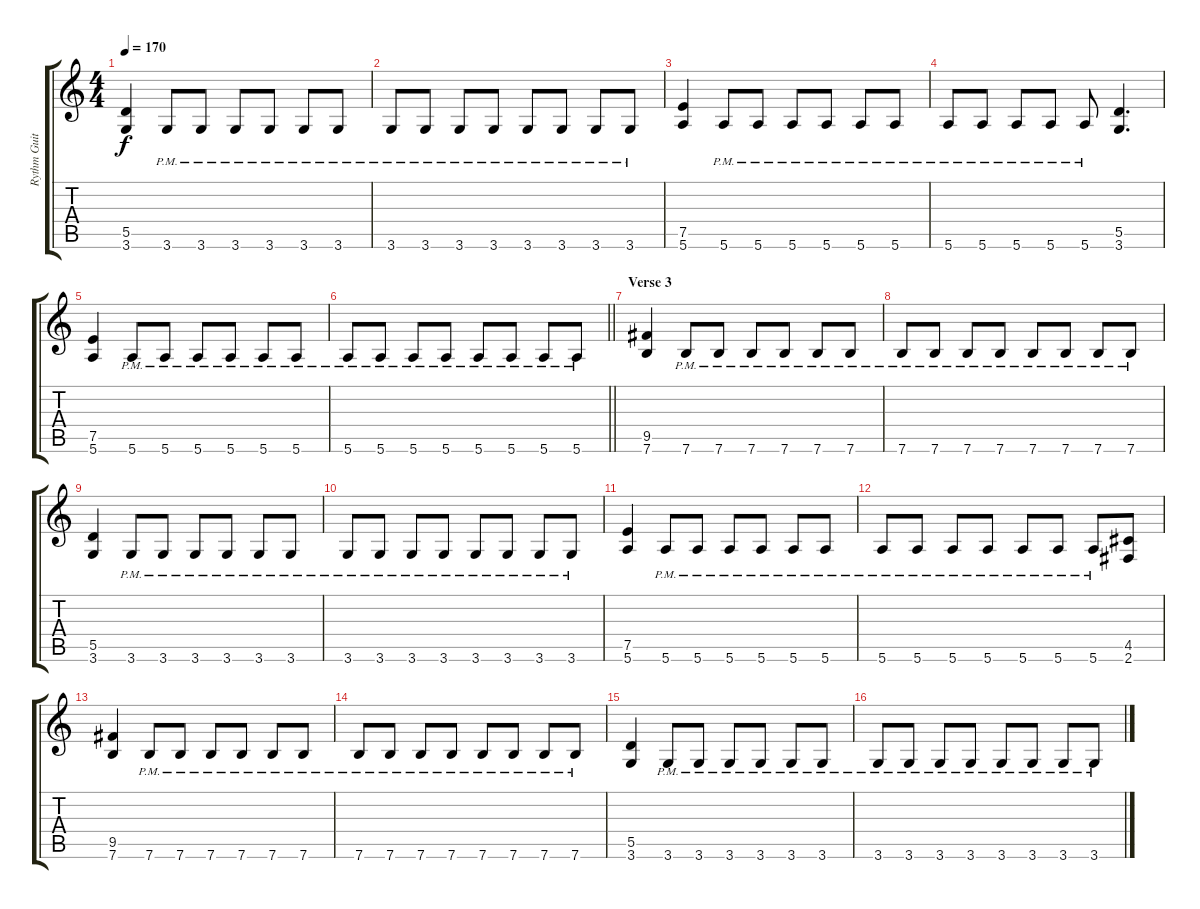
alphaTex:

\track ("Rythm Guitar" "Rythm Guit") {instrument overdrivenguitar}
\staff {score tabs}
\tuning (E4 B3 G3 D3 A2 E2) {hide}
\ts (4 4)
\tempo 170
\clef g2
\ks c
(5.5 3.6).4{dy f} 3.6{pm}.8 3.6{pm}.8 3.6{pm}.8 3.6{pm}.8 3.6{pm}.8 3.6{pm}.8 |
3.6{pm}.8 3.6{pm}.8 3.6{pm}.8 3.6{pm}.8 3.6{pm}.8 3.6{pm}.8 3.6{pm}.8 3.6{pm}.8 |
(7.5 5.6).4 5.6{pm}.8 5.6{pm}.8 5.6{pm}.8 5.6{pm}.8 5.6{pm}.8 5.6{pm}.8 |
5.6{pm}.8 5.6{pm}.8 5.6{pm}.8 5.6{pm}.8 5.6{pm}.8 (5.5 3.6).4{d} |
(7.5 5.6).4 5.6{pm}.8 5.6{pm}.8 5.6{pm}.8 5.6{pm}.8 5.6{pm}.8 5.6{pm}.8 |
\barLineRight lightlight
5.6{pm}.8 5.6{pm}.8 5.6{pm}.8 5.6{pm}.8 5.6{pm}.8 5.6{pm}.8 5.6{pm}.8 5.6{pm}.8 |
\section ("" "Verse 3")
(9.5 7.6).4 7.6{pm}.8 7.6{pm}.8 7.6{pm}.8 7.6{pm}.8 7.6{pm}.8 7.6{pm}.8 |
7.6{pm}.8 7.6{pm}.8 7.6{pm}.8 7.6{pm}.8 7.6{pm}.8 7.6{pm}.8 7.6{pm}.8 7.6{pm}.8 |
(5.5 3.6).4 3.6{pm}.8 3.6{pm}.8 3.6{pm}.8 3.6{pm}.8 3.6{pm}.8 3.6{pm}.8 |
3.6{pm}.8 3.6{pm}.8 3.6{pm}.8 3.6{pm}.8 3.6{pm}.8 3.6{pm}.8 3.6{pm}.8 3.6{pm}.8 |
(7.5 5.6).4 5.6{pm}.8 5.6{pm}.8 5.6{pm}.8 5.6{pm}.8 5.6{pm}.8 5.6{pm}.8 |
5.6{pm}.8 5.6{pm}.8 5.6{pm}.8 5.6{pm}.8 5.6{pm}.8 5.6{pm}.8 5.6{pm}.8 (4.5 2.6).8 |
(9.5 7.6).4 7.6{pm}.8 7.6{pm}.8 7.6{pm}.8 7.6{pm}.8 7.6{pm}.8 7.6{pm}.8 |
7.6{pm}.8 7.6{pm}.8 7.6{pm}.8 7.6{pm}.8 7.6{pm}.8 7.6{pm}.8 7.6{pm}.8 7.6{pm}.8 |
(5.5 3.6).4 3.6{pm}.8 3.6{pm}.8 3.6{pm}.8 3.6{pm}.8 3.6{pm}.8 3.6{pm}.8 |
3.6{pm}.8 3.6{pm}.8 3.6{pm}.8 3.6{pm}.8 3.6{pm}.8 3.6{pm}.8 3.6{pm}.8 3.6{pm}.8
